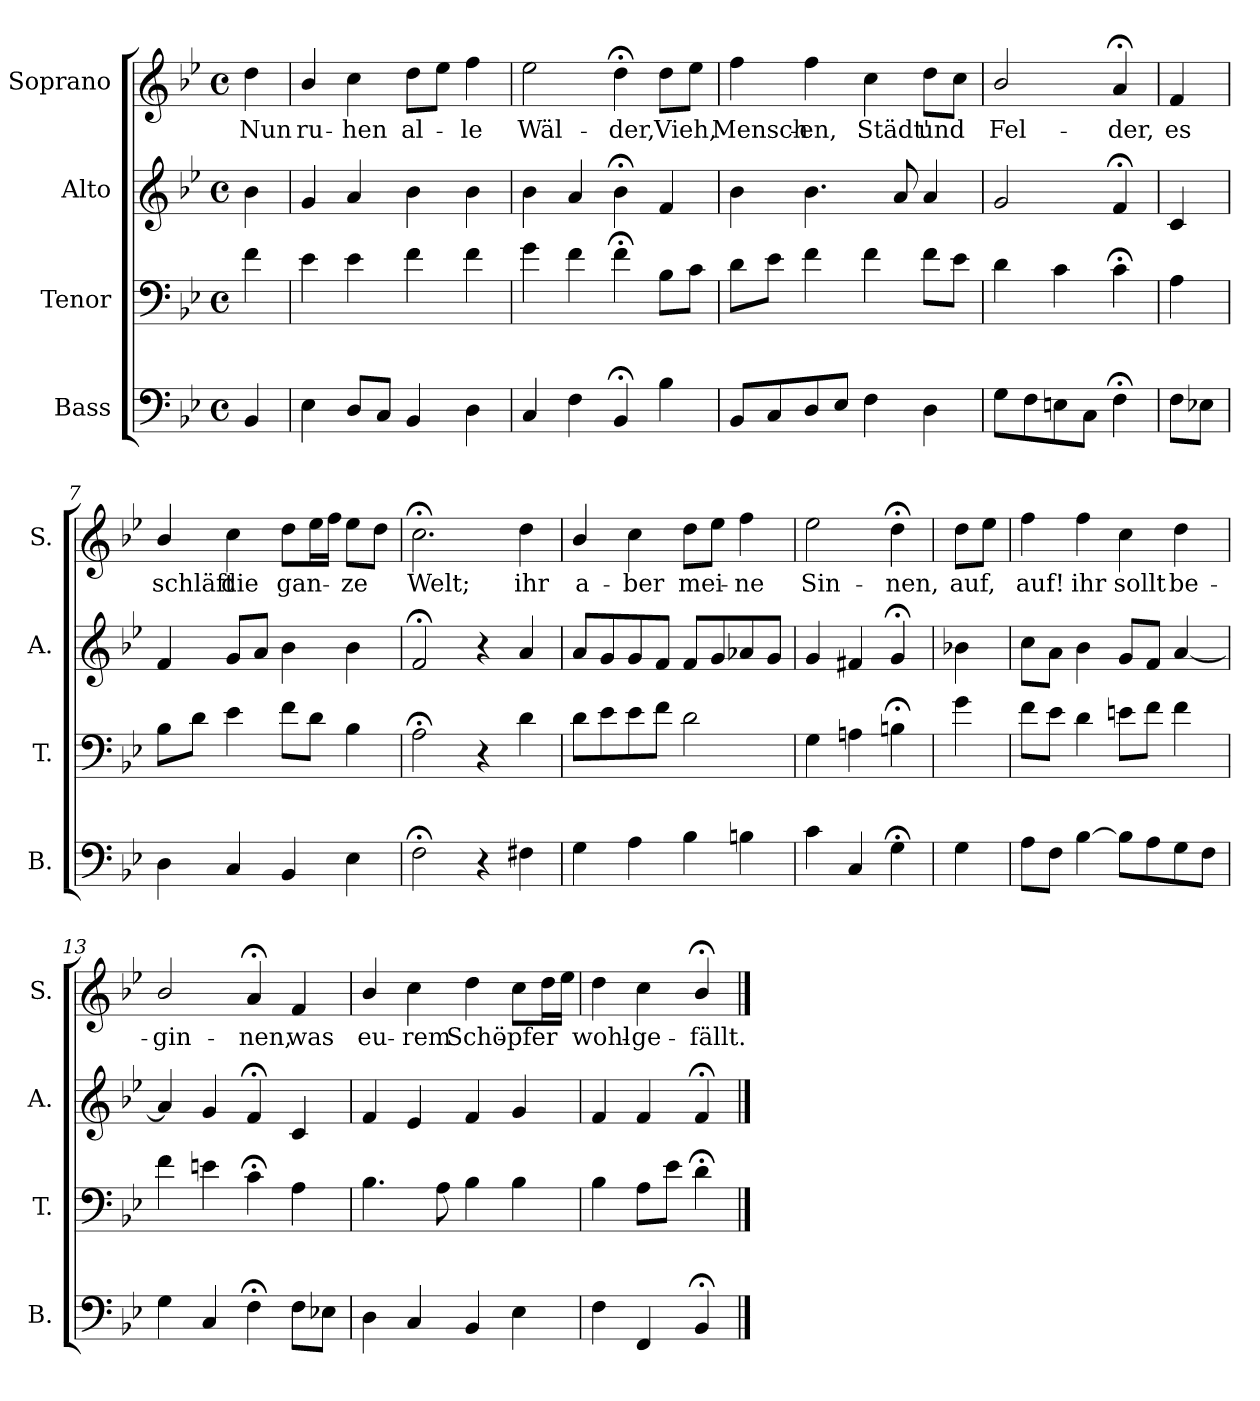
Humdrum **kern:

**kern	**kern	**kern	**kern	**text
*part4	*part3	*part2	*part1	*part1
*staff4	*staff3	*staff2	*staff1	*staff1
*I"Bass	*I"Tenor	*I"Alto	*I"Soprano	*
*I'B.	*I'T.	*I'A.	*I'S.	*
*clefF4	*clefF4	*clefG2	*clefG2	*
*k[b-e-]	*k[b-e-]	*k[b-e-]	*k[b-e-]	*
*B-:	*B-:	*B-:	*B-:	*
*M4/4	*M4/4	*M4/4	*M4/4	*
*met(c)	*met(c)	*met(c)	*met(c)	*
=1	=1	=1	=1	=1
!	!	!	!	!LO:LY:b
4BB-/	4f\	4b-\	4dd\	Nun
=2	=2	=2	=2	=2
!	!	!	!	!LO:LY:b
4E-\	4e-\	4g/	4b-/	ru-
!	!	!	!	!LO:LY:b
8D/L	4e-\	4a/	4cc\	-hen
8C/J	.	.	.	.
!	!	!	!	!LO:LY:b
4BB-/	4f\	4b-\	8dd\L	al-
.	.	.	8ee-\J	.
!	!	!	!	!LO:LY:b
4D\	4f\	4b-\	4ff\	-le
=3	=3	=3	=3	=3
!	!	!	!	!LO:LY:b
4C/	4g\	4b-\	2ee-\	Wäl-
4F\	4f\	4a/	.	.
!	!	!	!	!LO:LY:b
4BB-;</	4f;<\	4b-;<\	4dd;<\	-der,
!	!	!	!	!LO:LY:b
4B-\	8B-\L	4f/	8dd\L	Vieh,
.	8c\J	.	8ee-\J	.
=4	=4	=4	=4	=4
!	!	!	!	!LO:LY:b
8BB-/L	8d\L	4b-\	4ff\	Mensch-
8C/	8e-\J	.	.	.
!	!	!	!	!LO:LY:b
8D/	4f\	4.b-\	4ff\	-en,
8E-/J	.	.	.	.
!	!	!	!	!LO:LY:b
4F\	4f\	.	4cc\	Städt'
.	.	8a/	.	.
!	!	!	!	!LO:LY:b
4D\	8f\L	4a/	8dd\L	und
.	8e-\J	.	8cc\J	.
=5	=5	=5	=5	=5
!	!	!	!	!LO:LY:b
8G\L	4d\	2g/	2b-/	Fel-
8F\	.	.	.	.
8En\	4c\	.	.	.
8C\J	.	.	.	.
!	!	!	!	!LO:LY:b
4F;<\	4c;<\	4f;</	4a;</	-der,
!!LO:LB:g=z
=6	=6	=6	=6	=6
!	!	!	!	!LO:LY:b
8F\L	4A\	4c/	4f/	es
8E-X\J	.	.	.	.
=7	=7	=7	=7	=7
!	!	!	!	!LO:LY:b
4D\	8B-\L	4f/	4b-/	schläft
.	8d\J	.	.	.
!	!	!	!	!LO:LY:b
4C/	4e-\	8g/L	4cc\	die
.	.	8a/J	.	.
!	!	!	!	!LO:LY:b
4BB-/	8f\L	4b-\	8dd\L	gan-
.	8d\J	.	16ee-\L	.
.	.	.	16ff\JJ	.
!	!	!	!	!LO:LY:b
4E-\	4B-\	4b-\	8ee-\L	-ze
.	.	.	8dd\J	.
=8	=8	=8	=8	=8
!	!	!	!	!LO:LY:b
2F;<\	2A;<\	2f;</	2.cc;<\	Welt;
4r	4r	4r	.	.
!	!	!	!	!LO:LY:b
4F#X\	4d\	4a/	4dd\	ihr
=9	=9	=9	=9	=9
!	!	!	!	!LO:LY:b
4G\	8d\L	8a/L	4b-/	a-
.	8e-\	8g/	.	.
!	!	!	!	!LO:LY:b
4A\	8e-\	8g/	4cc\	-ber
.	8f\J	8f/J	.	.
!	!	!	!	!LO:LY:b
4B-\	2d\	8f/L	8dd\L	mei-
.	.	8g/	8ee-\J	.
!	!	!	!	!LO:LY:b
4Bn\	.	8a-X/	4ff\	-ne
.	.	8g/J	.	.
=10	=10	=10	=10	=10
!	!	!	!	!LO:LY:b
4c\	4G\	4g/	2ee-\	Sin-
4C/	4An\	4f#X/	.	.
!	!	!	!	!LO:LY:b
4G;<\	4Bn;<\	4g;</	4dd;<\	-nen,
!!LO:PB:g=z
=11	=11	=11	=11	=11
!	!	!	!	!LO:LY:b
4G\	4g\	4b-X\	8dd\L	auf,
.	.	.	8ee-\J	.
=12	=12	=12	=12	=12
!	!	!	!	!LO:LY:b
8A\L	8f\L	8cc\L	4ff\	auf!
8F\J	8e-\J	8a\J	.	.
!	!	!	!	!LO:LY:b
[4B-\	4d\	4b-\	4ff\	ihr
!	!	!	!	!LO:LY:b
8B-\L]	8en\L	8g/L	4cc\	sollt
8A\	8f\J	8f/J	.	.
!	!	!	!	!LO:LY:b
8G\	4f\	[4a/	4dd\	be-
8F\J	.	.	.	.
=13	=13	=13	=13	=13
!	!	!	!	!LO:LY:b
4G\	4f\	4a/]	2b-/	-gin-
4C/	4en\	4g/	.	.
!	!	!	!	!LO:LY:b
4F;<\	4c;<\	4f;</	4a;</	-nen,
!	!	!	!	!LO:LY:b
8F\L	4A\	4c/	4f/	was
8E-X\J	.	.	.	.
=14	=14	=14	=14	=14
!	!	!	!	!LO:LY:b
4D\	4.B-\	4f/	4b-/	eu-
!	!	!	!	!LO:LY:b
4C/	.	4e-/	4cc\	-rem
.	8A\	.	.	.
!	!	!	!	!LO:LY:b
4BB-/	4B-\	4f/	4dd\	Schö-
!	!	!	!	!LO:LY:b
4E-\	4B-\	4g/	8cc\L	-pfer
.	.	.	16dd\L	.
.	.	.	16ee-\JJ	.
=15	=15	=15	=15	=15
!	!	!	!	!LO:LY:b
4F\	4B-\	4f/	4dd\	wohl-
!	!	!	!	!LO:LY:b
4FF/	8A\L	4f/	4cc\	-ge-
.	8e-\J	.	.	.
!	!	!	!	!LO:LY:b
4BB-;</	4d;<\	4f;</	4b-;</	-fällt.
==	==	==	==	==
*-	*-	*-	*-	*-
